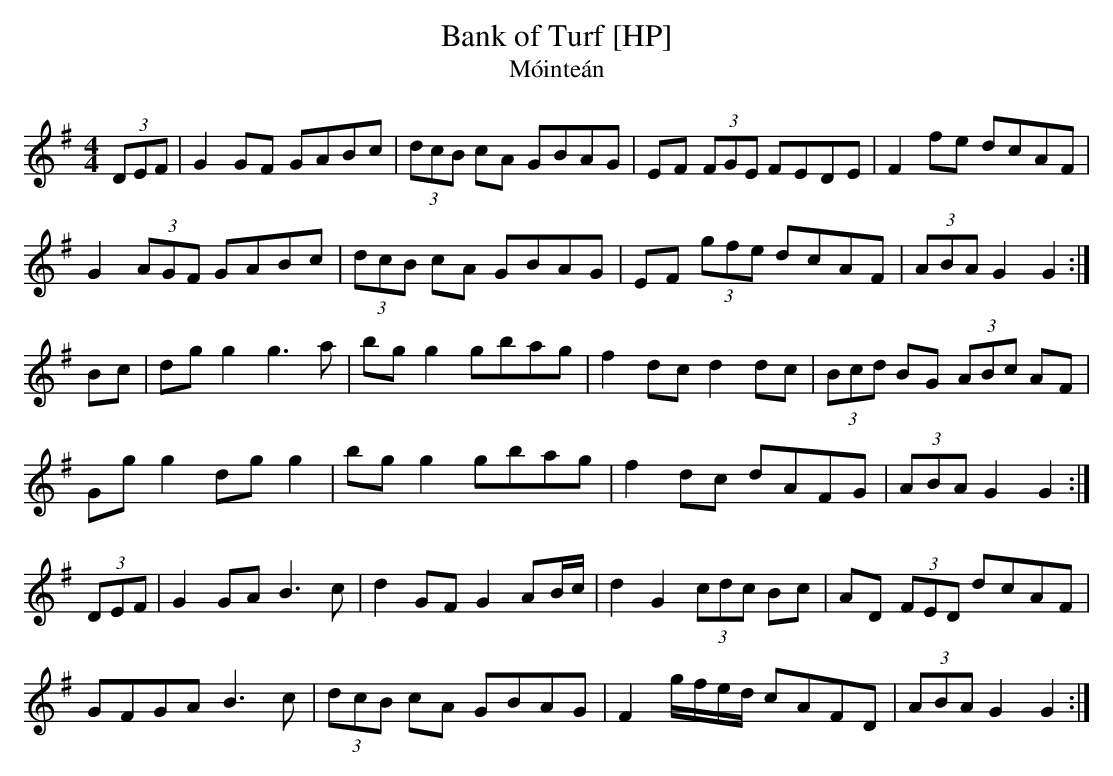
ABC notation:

X:1
T: Bank of Turf [HP]
T: M\'ointe\'an
L: 1/8
M: 4/4
K: G
(3DEF|G2 GF GABc|(3dcB cA GBAG|EF (3FGE FEDE|F2 fe dcAF|
G2 (3AGF GABc|(3dcB cA GBAG|EF (3gfe dcAF|(3ABA G2 G2 :|
Bc|dg g2 g3a|bg g2 gbag|f2 dc d2 dc|(3Bcd BG (3ABc AF|
Gg g2 dg g2|bg g2 gbag|f2 dc dAFG|(3ABA G2 G2 :|
(3DEF|G2 GA B3c|d2 GF G2 AB/c/|d2 G2 (3cdc Bc|AD (3FED dcAF|
GFGA B3c|(3dcB cA GBAG|F2 g/f/e/d/ cAFD|(3ABA G2 G2 :|
